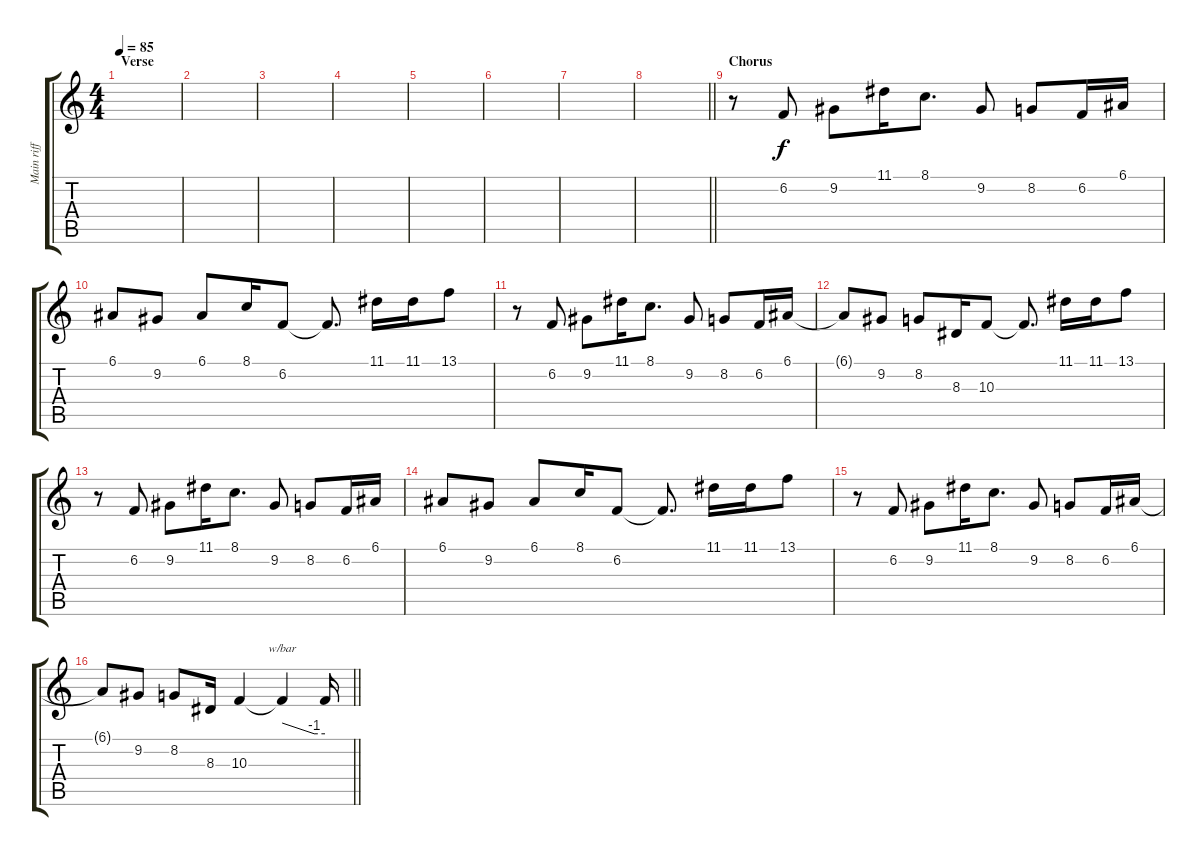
\track ("Main riff synth" "Main riff ") {instrument lead2sawtooth}
\staff {score tabs}
\tuning (E4 B3 G3 D3 A2 D2) {hide}
\ts (4 4)
\section ("" "Verse")
\tempo 85
\clef g2
\ks c
|
|
|
|
|
|
|
\barLineRight lightlight
|
\section ("" "Chorus")
r.8{instrument lead1square} 6.2.8 9.2.8 11.1.16 8.1.8{d} 9.2.8 8.2.8 6.2.16 6.1.16 |
6.1.8 9.2.8 6.1.8 8.1.16 6.2.8 6.2{t}.8{d} 11.1.16 11.1.16 13.1.8 |
r.8 6.2.8 9.2.8 11.1.16 8.1.8{d} 9.2.8 8.2.8 6.2.16 6.1.16 |
6.1{t}.8 9.2.8 8.2.8 8.3.16 10.3.8 10.3{t}.8{d} 11.1.16 11.1.16 13.1.8 |
r.8 6.2.8 9.2.8 11.1.16 8.1.8{d} 9.2.8 8.2.8 6.2.16 6.1.16 |
6.1.8 9.2.8 6.1.8 8.1.16 6.2.8 6.2{t}.8{d} 11.1.16 11.1.16 13.1.8 |
r.8 6.2.8 9.2.8 11.1.16 8.1.8{d} 9.2.8 8.2.8 6.2.16 6.1.16 |
\barLineRight lightlight
6.1{t}.8 9.2.8 8.2.8 8.3.16 10.3.4 10.3{t}.4{tbe (custom default 0 0 45 -4 60 -4)} 10.3{t}.16
